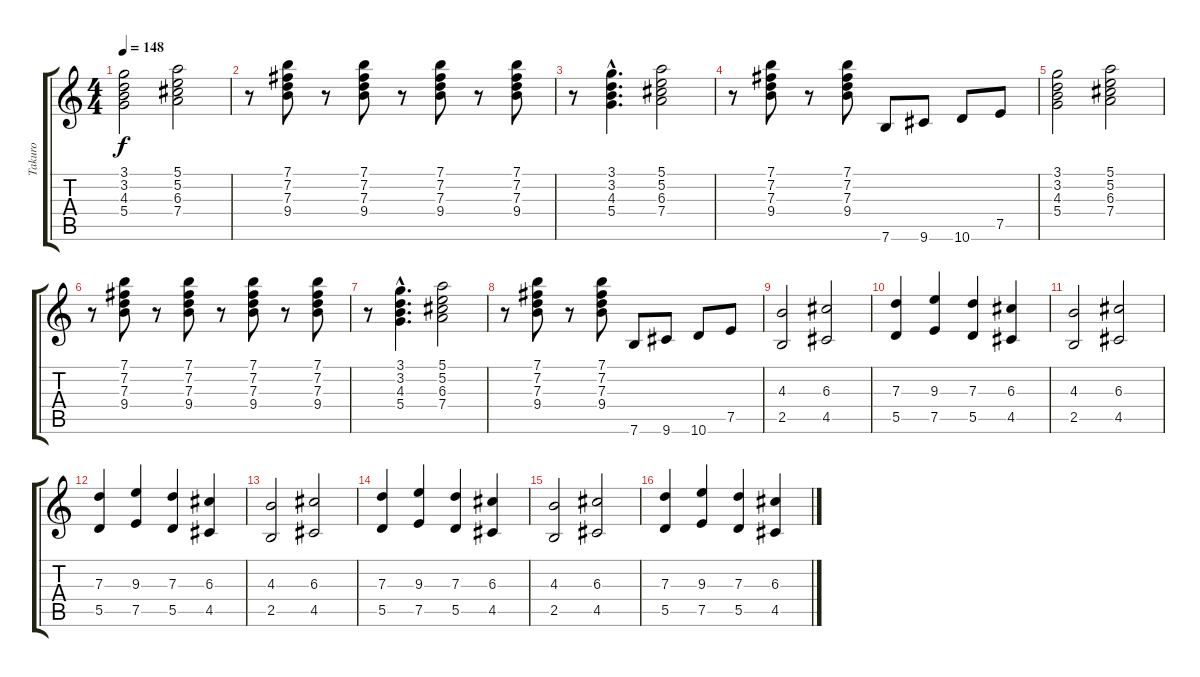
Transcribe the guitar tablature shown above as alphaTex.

\track ("Takuro" "Takuro") {instrument distortionguitar}
\staff {score tabs}
\tuning (E4 B3 G3 D3 A2 E2) {hide}
\ts (4 4)
\tempo 148
\clef g2
\ks c
(3.1 3.2 4.3 5.4).2{dy f} (5.1 5.2 6.3 7.4).2 |
r.8 (7.1 7.2 7.3 9.4).8 r.8 (7.1 7.2 7.3 9.4).8 r.8 (7.1 7.2 7.3 9.4).8 r.8 (7.1 7.2 7.3 9.4).8 |
r.8 (3.1{hac} 3.2{hac} 4.3{hac} 5.4{hac}).4{d} (5.1 5.2 6.3 7.4).2 |
r.8 (7.1 7.2 7.3 9.4).8 r.8 (7.1 7.2 7.3 9.4).8 7.6.8 9.6.8 10.6.8 7.5.8 |
(3.1 3.2 4.3 5.4).2 (5.1 5.2 6.3 7.4).2 |
r.8 (7.1 7.2 7.3 9.4).8 r.8 (7.1 7.2 7.3 9.4).8 r.8 (7.1 7.2 7.3 9.4).8 r.8 (7.1 7.2 7.3 9.4).8 |
r.8 (3.1{hac} 3.2{hac} 4.3{hac} 5.4{hac}).4{d} (5.1 5.2 6.3 7.4).2 |
r.8 (7.1 7.2 7.3 9.4).8 r.8 (7.1 7.2 7.3 9.4).8 7.6.8 9.6.8 10.6.8 7.5.8 |
(4.3 2.5).2 (6.3 4.5).2 |
(7.3 5.5).4 (9.3 7.5).4 (7.3 5.5).4 (6.3 4.5).4 |
(4.3 2.5).2 (6.3 4.5).2 |
(7.3 5.5).4 (9.3 7.5).4 (7.3 5.5).4 (6.3 4.5).4 |
(4.3 2.5).2 (6.3 4.5).2 |
(7.3 5.5).4 (9.3 7.5).4 (7.3 5.5).4 (6.3 4.5).4 |
(4.3 2.5).2 (6.3 4.5).2 |
(7.3 5.5).4 (9.3 7.5).4 (7.3 5.5).4 (6.3 4.5).4
